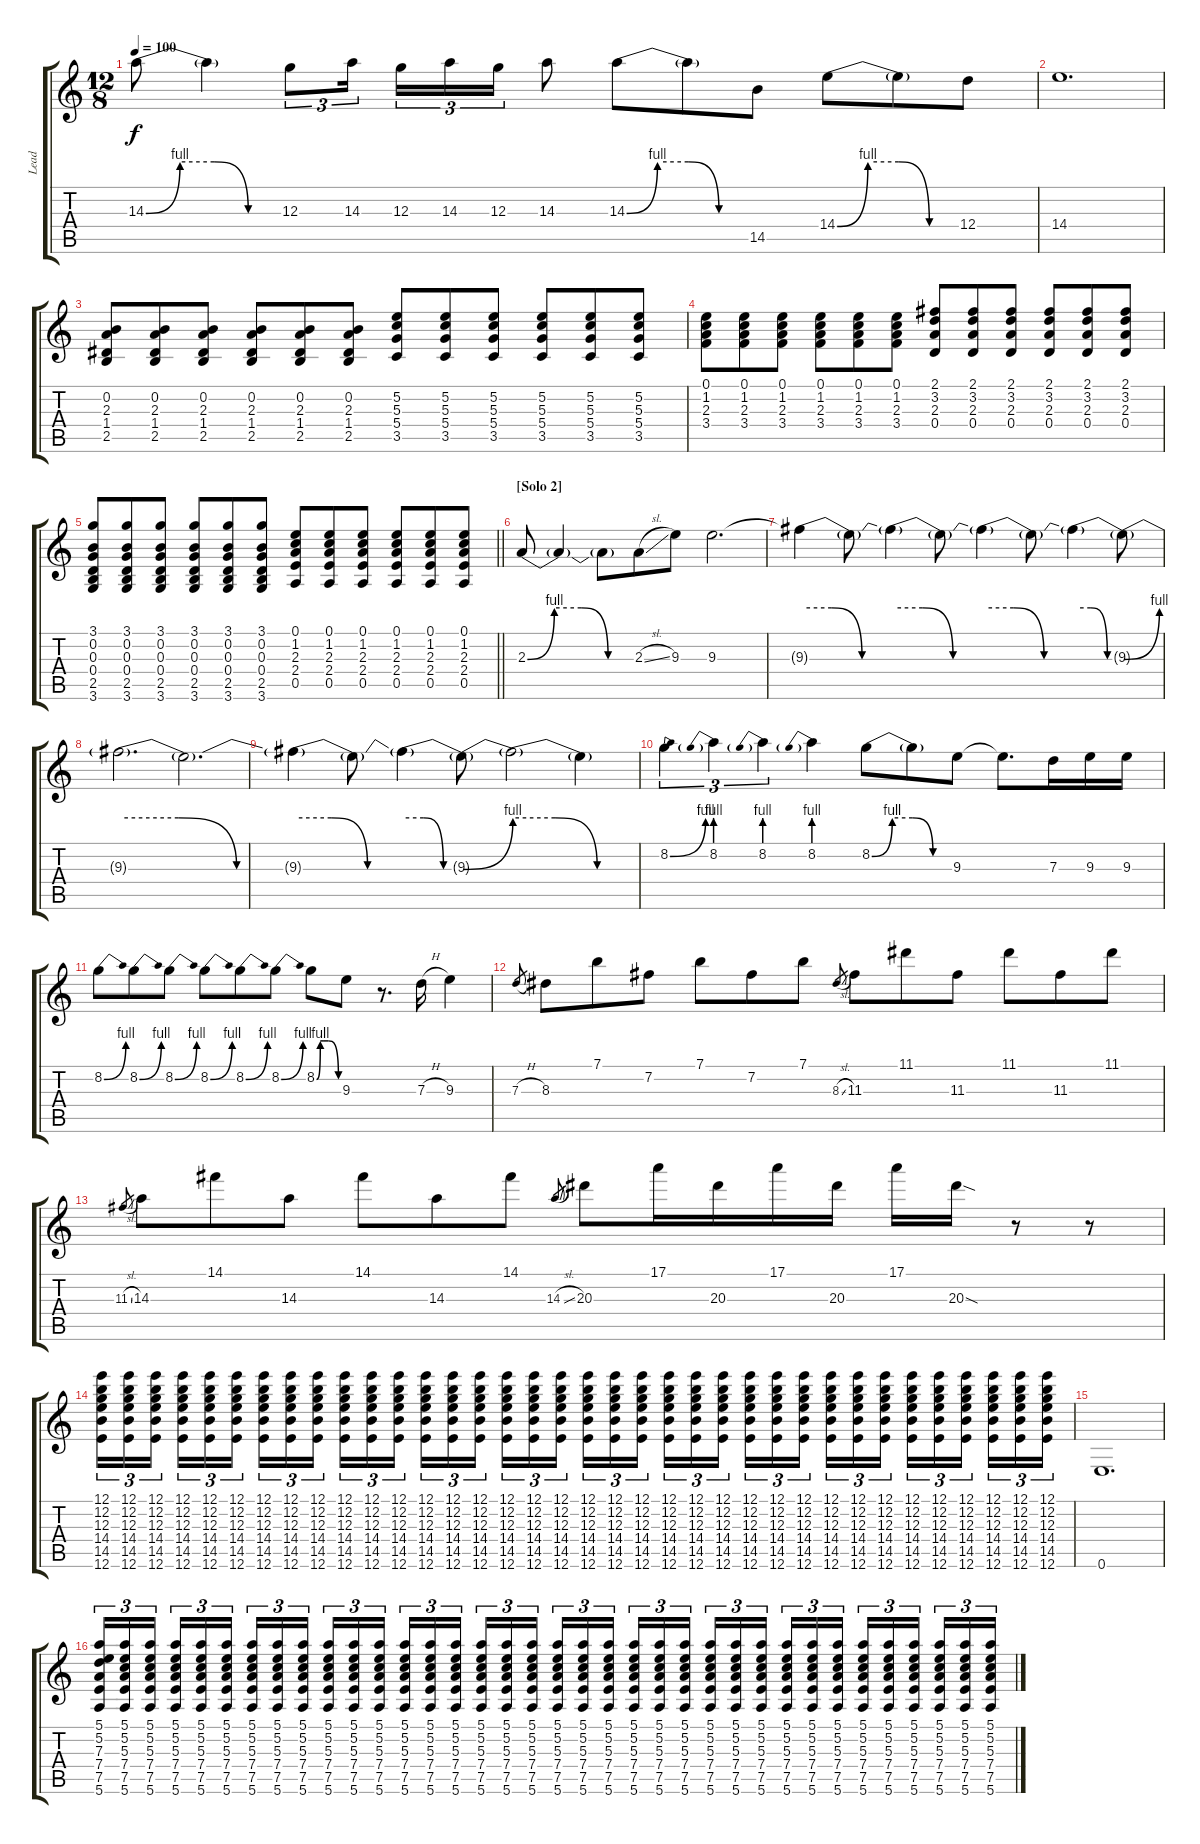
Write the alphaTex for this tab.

\track ("Lead" "Lead") {instrument electricguitarclean}
\staff {score tabs}
\tuning (E4 B3 G3 D3 A2 E2) {hide}
\ts (12 8)
\tempo 100
\clef g2
\ks c
14.3{be (custom 0 0 15 4 30 4 45 0 60 0)}.8{dy f} 14.3{t}.4 12.3.8{tu (3 2)} 14.3.16{tu (3 2) beam splitsecondary} 12.3.16{tu (3 2)} 14.3.16{tu (3 2)} 12.3.16{tu (3 2)} 14.3.8 14.3{be (custom 0 0 15 4 30 4 45 0 60 0)}.8 14.3{t}.8 14.5.8 14.4{be (custom 0 0 15 4 30 4 45 0 60 0)}.8 14.4{t}.8 12.4.8 |
14.4.1{d} |
(0.2 2.3 1.4 2.5).8{volume 14 instrument electricguitarclean} (0.2 2.3 1.4 2.5).8 (0.2 2.3 1.4 2.5).8 (0.2 2.3 1.4 2.5).8 (0.2 2.3 1.4 2.5).8 (0.2 2.3 1.4 2.5).8 (5.2 5.3 5.4 3.5).8 (5.2 5.3 5.4 3.5).8 (5.2 5.3 5.4 3.5).8 (5.2 5.3 5.4 3.5).8 (5.2 5.3 5.4 3.5).8 (5.2 5.3 5.4 3.5).8 |
(0.1 1.2 2.3 3.4).8 (0.1 1.2 2.3 3.4).8 (0.1 1.2 2.3 3.4).8 (0.1 1.2 2.3 3.4).8 (0.1 1.2 2.3 3.4).8 (0.1 1.2 2.3 3.4).8 (2.1 3.2 2.3 0.4).8 (2.1 3.2 2.3 0.4).8 (2.1 3.2 2.3 0.4).8 (2.1 3.2 2.3 0.4).8 (2.1 3.2 2.3 0.4).8 (2.1 3.2 2.3 0.4).8 |
\barLineRight lightlight
(3.1 0.2 0.3 0.4 2.5 3.6).8 (3.1 0.2 0.3 0.4 2.5 3.6).8 (3.1 0.2 0.3 0.4 2.5 3.6).8 (3.1 0.2 0.3 0.4 2.5 3.6).8 (3.1 0.2 0.3 0.4 2.5 3.6).8 (3.1 0.2 0.3 0.4 2.5 3.6).8 (0.1 1.2 2.3 2.4 0.5).8 (0.1 1.2 2.3 2.4 0.5).8 (0.1 1.2 2.3 2.4 0.5).8 (0.1 1.2 2.3 2.4 0.5).8 (0.1 1.2 2.3 2.4 0.5).8 (0.1 1.2 2.3 2.4 0.5).8 |
\section ("" "[Solo 2]")
2.3{be (custom 0 0 15 4 30 4 45 0 60 0)}.8{volume 16 instrument overdrivenguitar} 2.3{t}.4 2.3{t}.8 2.3{sl}.8 9.3.8 9.3.2{d} |
9.3{be (custom 0 4 20 4 40 0 60 0) t}.4 9.3{t}.8 9.3{be (custom 0 4 20 4 40 0 60 0) t}.4 9.3{t}.8 9.3{be (custom 0 4 20 4 40 0 60 0) t}.4 9.3{t}.8 9.3{be (custom 0 4 20 4 40 0 60 0) t}.4 9.3{be (bend 0 0 60 4) t}.8 |
9.3{be (custom 0 4 20 4 40 0 60 0) t}.2{d} 9.3{t}.2{d} |
9.3{be (custom 0 4 20 4 40 0 60 0) t}.4 9.3{t}.8 9.3{be (custom 0 4 20 4 40 0 60 0) t}.4 9.3{be (bend 0 0 60 4) t}.8 9.3{be (custom 0 4 20 4 40 0 60 0) t}.2 9.3{t}.4 |
8.2{be (bend 0 0 60 4)}.4{tu (3 2)} 8.2{be (prebend 0 4 60 4)}.4{tu (3 2)} 8.2{be (prebend 0 4 60 4)}.4{tu (3 2)} 8.2{be (prebend 0 4 60 4)}.4 8.2{be (custom 0 0 15 4 30 4 45 0 60 0)}.8 8.2{t}.8 9.3.8 9.3{t}.8{d} 7.3.16 9.3.16 9.3.16 |
8.2{be (bend 0 0 60 4)}.8 8.2{be (bend 0 0 60 4)}.8 8.2{be (bend 0 0 60 4)}.8 8.2{be (bend 0 0 60 4)}.8 8.2{be (bend 0 0 60 4)}.8 8.2{be (bend 0 0 60 4)}.8 8.2{be (custom 0 0 10 4 20 4 32 4 60 0)}.8 9.3.8 r.8{d} 7.3{h}.16 9.3.4 |
7.3{h}.8{gr} 8.3.8 7.1.8 7.2.8 7.1.8 7.2.8 7.1.8 8.3{sl}.8{gr} 11.3.8 11.1.8 11.3.8 11.1.8 11.3.8 11.1.8 |
11.3{sl}.8{gr} 14.3.8 14.1.8 14.3.8 14.1.8 14.3.8 14.1.8 14.3{sl}.8{gr} 20.3.8 17.1.16 20.3.16 17.1.16 20.3.16 17.1.16 20.3{sod}.16 r.8 r.8 |
(12.1 12.2 12.3 14.4 14.5 12.6).16{tu (3 2) volume 14 instrument electricguitarclean} (12.1 12.2 12.3 14.4 14.5 12.6).16{tu (3 2)} (12.1 12.2 12.3 14.4 14.5 12.6).16{tu (3 2) beam splitsecondary} (12.1 12.2 12.3 14.4 14.5 12.6).16{tu (3 2)} (12.1 12.2 12.3 14.4 14.5 12.6).16{tu (3 2)} (12.1 12.2 12.3 14.4 14.5 12.6).16{tu (3 2) beam splitsecondary} (12.1 12.2 12.3 14.4 14.5 12.6).16{tu (3 2)} (12.1 12.2 12.3 14.4 14.5 12.6).16{tu (3 2)} (12.1 12.2 12.3 14.4 14.5 12.6).16{tu (3 2)} (12.1 12.2 12.3 14.4 14.5 12.6).16{tu (3 2)} (12.1 12.2 12.3 14.4 14.5 12.6).16{tu (3 2)} (12.1 12.2 12.3 14.4 14.5 12.6).16{tu (3 2) beam splitsecondary} (12.1 12.2 12.3 14.4 14.5 12.6).16{tu (3 2)} (12.1 12.2 12.3 14.4 14.5 12.6).16{tu (3 2)} (12.1 12.2 12.3 14.4 14.5 12.6).16{tu (3 2) beam splitsecondary} (12.1 12.2 12.3 14.4 14.5 12.6).16{tu (3 2)} (12.1 12.2 12.3 14.4 14.5 12.6).16{tu (3 2)} (12.1 12.2 12.3 14.4 14.5 12.6).16{tu (3 2)} (12.1 12.2 12.3 14.4 14.5 12.6).16{tu (3 2)} (12.1 12.2 12.3 14.4 14.5 12.6).16{tu (3 2)} (12.1 12.2 12.3 14.4 14.5 12.6).16{tu (3 2) beam splitsecondary} (12.1 12.2 12.3 14.4 14.5 12.6).16{tu (3 2)} (12.1 12.2 12.3 14.4 14.5 12.6).16{tu (3 2)} (12.1 12.2 12.3 14.4 14.5 12.6).16{tu (3 2) beam splitsecondary} (12.1 12.2 12.3 14.4 14.5 12.6).16{tu (3 2)} (12.1 12.2 12.3 14.4 14.5 12.6).16{tu (3 2)} (12.1 12.2 12.3 14.4 14.5 12.6).16{tu (3 2)} (12.1 12.2 12.3 14.4 14.5 12.6).16{tu (3 2)} (12.1 12.2 12.3 14.4 14.5 12.6).16{tu (3 2)} (12.1 12.2 12.3 14.4 14.5 12.6).16{tu (3 2) beam splitsecondary} (12.1 12.2 12.3 14.4 14.5 12.6).16{tu (3 2)} (12.1 12.2 12.3 14.4 14.5 12.6).16{tu (3 2)} (12.1 12.2 12.3 14.4 14.5 12.6).16{tu (3 2) beam splitsecondary} (12.1 12.2 12.3 14.4 14.5 12.6).16{tu (3 2)} (12.1 12.2 12.3 14.4 14.5 12.6).16{tu (3 2)} (12.1 12.2 12.3 14.4 14.5 12.6).16{tu (3 2)} |
0.6.1{d} |
(5.1 5.2 7.3 7.4 7.5 5.6).16{tu (3 2)} (5.1 5.2 5.3 7.4 7.5 5.6).16{tu (3 2)} (5.1 5.2 5.3 7.4 7.5 5.6).16{tu (3 2) beam splitsecondary} (5.1 5.2 5.3 7.4 7.5 5.6).16{tu (3 2)} (5.1 5.2 5.3 7.4 7.5 5.6).16{tu (3 2)} (5.1 5.2 5.3 7.4 7.5 5.6).16{tu (3 2) beam splitsecondary} (5.1 5.2 5.3 7.4 7.5 5.6).16{tu (3 2)} (5.1 5.2 5.3 7.4 7.5 5.6).16{tu (3 2)} (5.1 5.2 5.3 7.4 7.5 5.6).16{tu (3 2)} (5.1 5.2 5.3 7.4 7.5 5.6).16{tu (3 2)} (5.1 5.2 5.3 7.4 7.5 5.6).16{tu (3 2)} (5.1 5.2 5.3 7.4 7.5 5.6).16{tu (3 2) beam splitsecondary} (5.1 5.2 5.3 7.4 7.5 5.6).16{tu (3 2)} (5.1 5.2 5.3 7.4 7.5 5.6).16{tu (3 2)} (5.1 5.2 5.3 7.4 7.5 5.6).16{tu (3 2) beam splitsecondary} (5.1 5.2 5.3 7.4 7.5 5.6).16{tu (3 2)} (5.1 5.2 5.3 7.4 7.5 5.6).16{tu (3 2)} (5.1 5.2 5.3 7.4 7.5 5.6).16{tu (3 2)} (5.1 5.2 5.3 7.4 7.5 5.6).16{tu (3 2)} (5.1 5.2 5.3 7.4 7.5 5.6).16{tu (3 2)} (5.1 5.2 5.3 7.4 7.5 5.6).16{tu (3 2) beam splitsecondary} (5.1 5.2 5.3 7.4 7.5 5.6).16{tu (3 2)} (5.1 5.2 5.3 7.4 7.5 5.6).16{tu (3 2)} (5.1 5.2 5.3 7.4 7.5 5.6).16{tu (3 2) beam splitsecondary} (5.1 5.2 5.3 7.4 7.5 5.6).16{tu (3 2)} (5.1 5.2 5.3 7.4 7.5 5.6).16{tu (3 2)} (5.1 5.2 5.3 7.4 7.5 5.6).16{tu (3 2)} (5.1 5.2 5.3 7.4 7.5 5.6).16{tu (3 2)} (5.1 5.2 5.3 7.4 7.5 5.6).16{tu (3 2)} (5.1 5.2 5.3 7.4 7.5 5.6).16{tu (3 2) beam splitsecondary} (5.1 5.2 5.3 7.4 7.5 5.6).16{tu (3 2)} (5.1 5.2 5.3 7.4 7.5 5.6).16{tu (3 2)} (5.1 5.2 5.3 7.4 7.5 5.6).16{tu (3 2) beam splitsecondary} (5.1 5.2 5.3 7.4 7.5 5.6).16{tu (3 2)} (5.1 5.2 5.3 7.4 7.5 5.6).16{tu (3 2)} (5.1 5.2 5.3 7.4 7.5 5.6).16{tu (3 2)}
